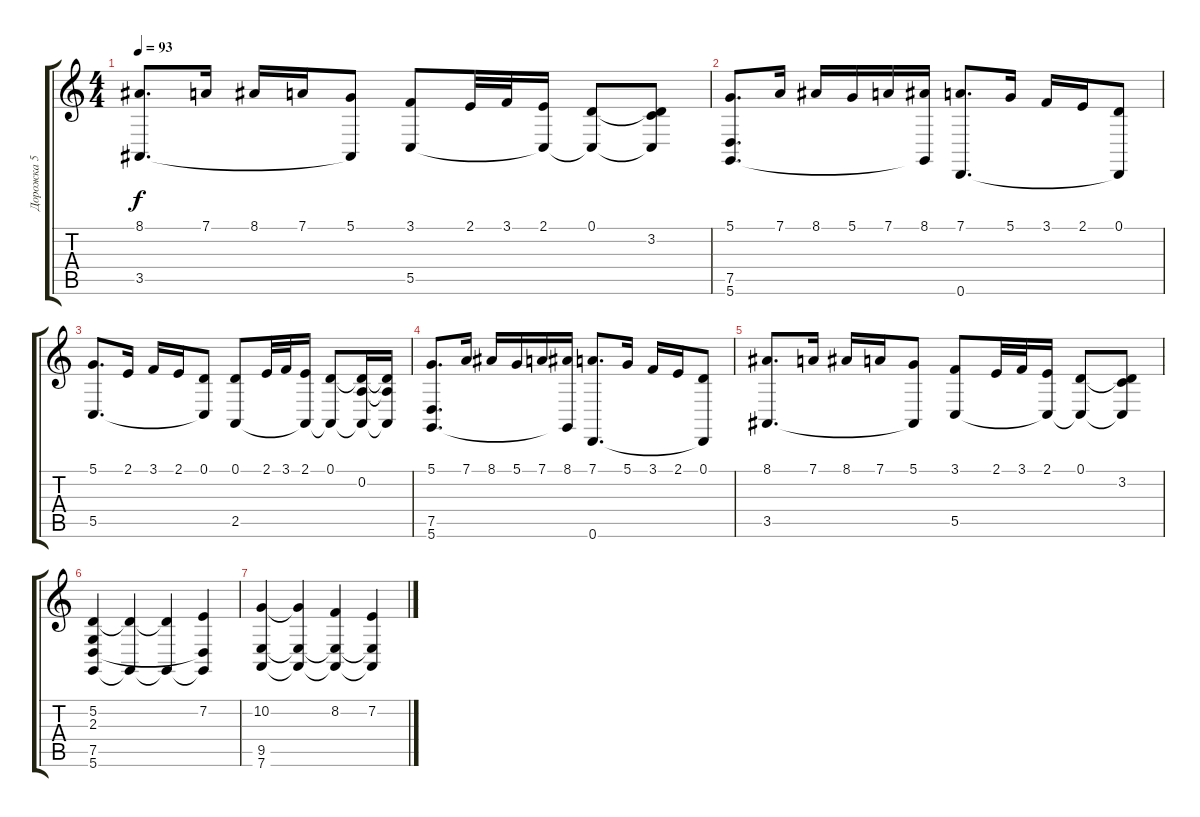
\track ("Дорожка 5" "Дорожка 5") {instrument accordion}
\staff {score tabs}
\tuning (D4 A3 F3 C3 G2 D2) {hide}
\ts (4 4)
\tempo 93
\clef g2
\ks c
(8.1 3.5).8{d dy f} 7.1.16 8.1.16 7.1.16 (5.1 3.5{t}).8 (3.1 5.5).8 2.1.32 3.1.32 (2.1 5.5{t}).16 (0.1 5.5{t}).8 (0.1{t} 3.2 5.5{t}).8 |
(5.1 7.5 5.6).8{d} 7.1.16 8.1.16 5.1.16 7.1.16 (8.1 5.6{t}).16 (7.1 0.6).8{d} 5.1.16 3.1.16 2.1.16 (0.1 0.6{t}).8 |
(5.1 5.5).8{d} 2.1.16 3.1.16 2.1.16 (0.1 5.5{t}).8 (0.1 2.5).8 2.1.32 3.1.32 (2.1 2.5{t}).16 (0.1 2.5{t}).8 (0.1{t} 0.2 2.5{t}).16 (0.1{t} 0.2{t} 2.5{t}).16 |
(5.1 7.5 5.6).8{d} 7.1.16 8.1.16 5.1.16 7.1.16 (8.1 5.6{t}).16 (7.1 0.6).8{d} 5.1.16 3.1.16 2.1.16 (0.1 0.6{t}).8 |
(8.1 3.5).8{d} 7.1.16 8.1.16 7.1.16 (5.1 3.5{t}).8 (3.1 5.5).8 2.1.32 3.1.32 (2.1 5.5{t}).16 (0.1 5.5{t}).8 (0.1{t} 3.2 5.5{t}).8 |
(5.2 2.3 7.5 5.6).4 (5.2{t} 5.6{t}).4 (5.2{t} 5.6{t}).4 (7.2 7.5{t} 5.6{t}).4 |
(10.2 9.5 7.6).4 (10.2{t} 9.5{t} 7.6{t}).4 (8.2 9.5{t} 7.6{t}).4 (7.2 9.5{t} 7.6{t}).4
